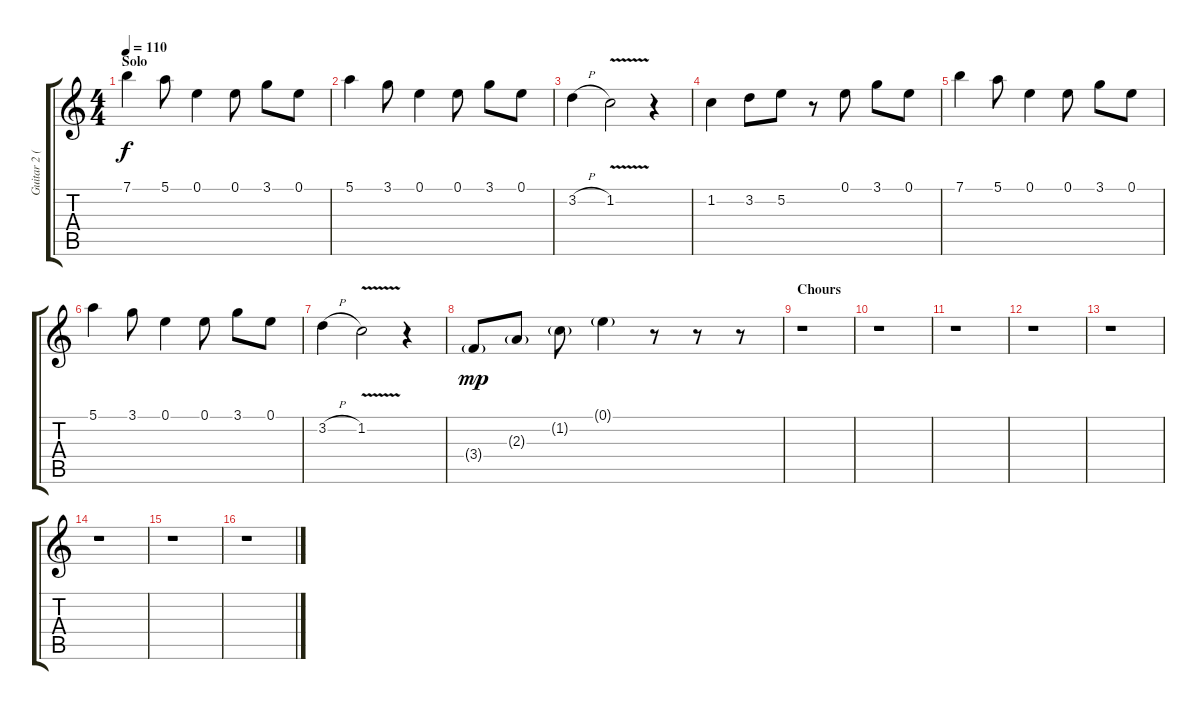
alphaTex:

\track ("Guitar 2 (Velja)" "Guitar 2 (") {instrument electricguitarjazz}
\staff {score tabs}
\tuning (E4 B3 G3 D3 A2 E2) {hide}
\ts (4 4)
\section ("" "Solo")
\tempo 110
\clef g2
\ks c
7.1.4{dy f} 5.1.8 0.1.4 0.1.8 3.1.8 0.1.8 |
5.1.4 3.1.8 0.1.4 0.1.8 3.1.8 0.1.8 |
3.2{h}.4 1.2{v}.2 r.4 |
1.2.4 3.2.8 5.2.8 r.8 0.1.8 3.1.8 0.1.8 |
7.1.4 5.1.8 0.1.4 0.1.8 3.1.8 0.1.8 |
5.1.4 3.1.8 0.1.4 0.1.8 3.1.8 0.1.8 |
3.2{h}.4 1.2{v}.2 r.4 |
3.4{g}.8{dy mp} 2.3{g}.8 1.2{g}.8 0.1{g}.4 r.8 r.8 r.8 |
\section ("" "Chours")
r.1 |
r.1 |
r.1 |
r.1 |
r.1 |
r.1 |
r.1 |
r.1
